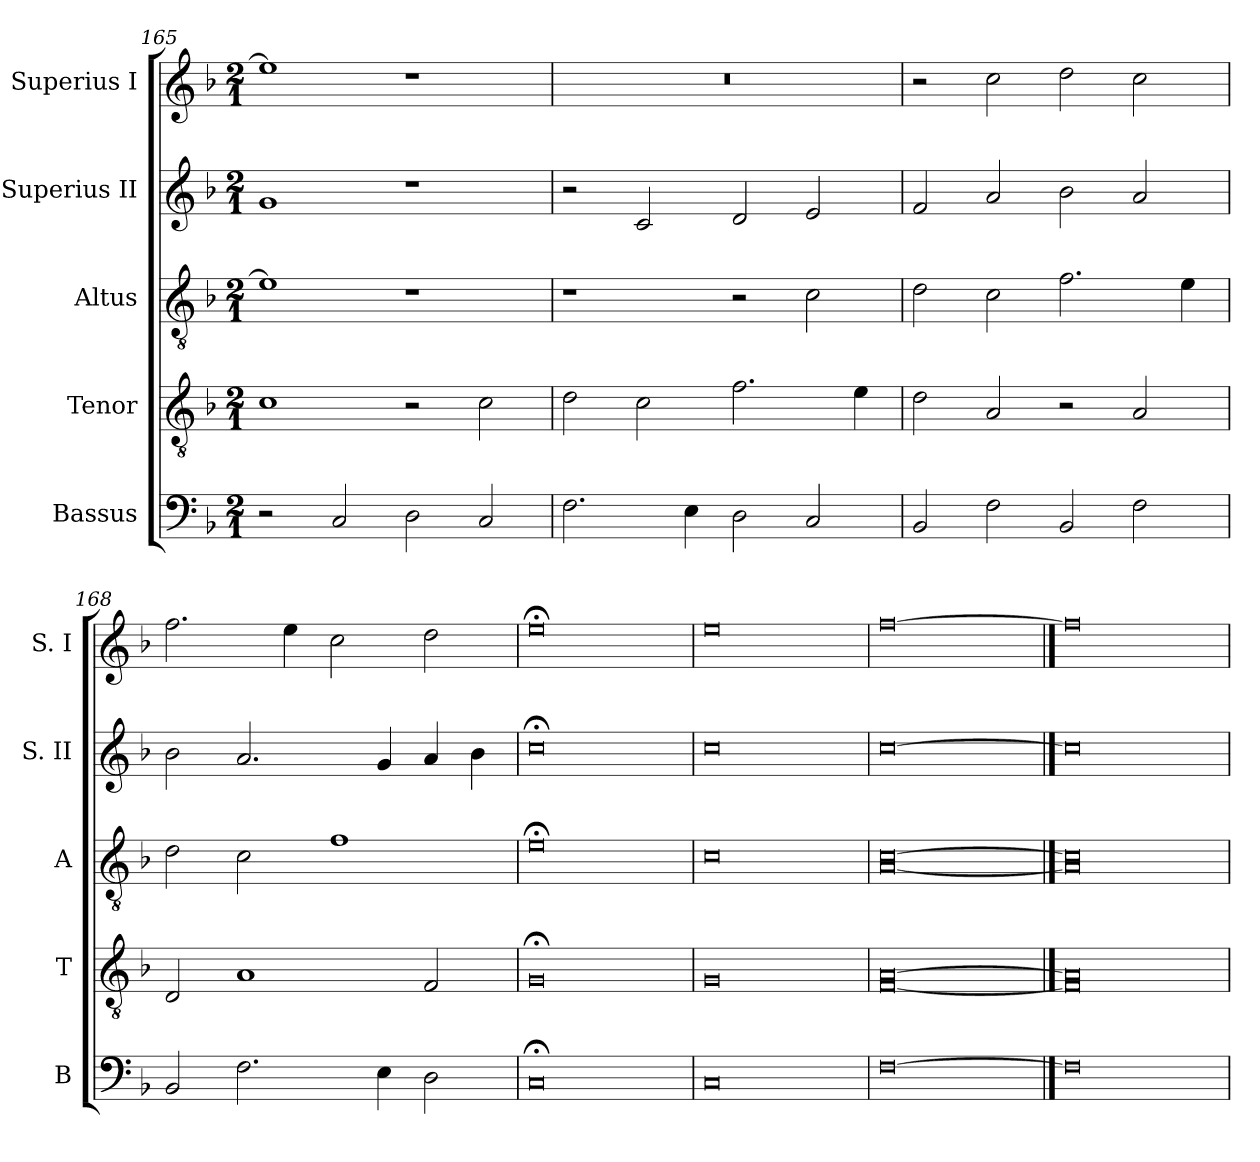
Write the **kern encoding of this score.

**kern	**kern	**kern	**kern	**kern
*part5	*part4	*part3	*part2	*part1
*staff5	*staff4	*staff3	*staff2	*staff1
*I"Bassus	*I"Tenor	*I"Altus	*I"Superius II	*I"Superius I
*I'B	*I'T	*I'A	*I'S. II	*I'S. I
*clefF4	*clefGv2	*clefGv2	*clefG2	*clefG2
*k[b-]	*k[b-]	*k[b-]	*k[b-]	*k[b-]
*F:	*F:	*F:	*F:	*F:
*M2/1	*M2/1	*M2/1	*M2/1	*M2/1
=165	=165	=165	=165	=165
2r	1c	1e]	1g	1ee]
2C	.	.	.	.
2D	2r	1r	1r	1r
2C	2c	.	.	.
=166	=166	=166	=166	=166
2.F	2d	1r	2r	0r
.	2c	.	2c	.
4E	.	.	.	.
2D	2.f	2r	2d	.
2C	.	2c	2e	.
.	4e	.	.	.
=167	=167	=167	=167	=167
2BB-	2d	2d	2f	2r
2F	2A	2c	2a	2cc
2BB-	2r	2.f	2b-	2dd
2F	2A	.	2a	2cc
.	.	4e	.	.
=168	=168	=168	=168	=168
2BB-	2D	2d	2b-	2.ff
2.F	1A	2c	2.a	.
.	.	.	.	4ee
.	.	1f	.	2cc
4E	.	.	4g	.
2D	2F	.	4a	2dd
.	.	.	4b-	.
=169	=169	=169	=169	=169
0C;<	0G;<	0e;<	0cc;<	0ee;<
=170	=170	=170	=170	=170
0C	0G	0c	0cc	0ee
=171	=171	=171	=171	=171
[0F	[0F [0A	[0A [0c	[0cc	[0ff
==172	==172	==172	==172	==172
0F]	0F] 0A]	0A] 0c]	0cc]	0ff]
=	=	=	=	=
*-	*-	*-	*-	*-
